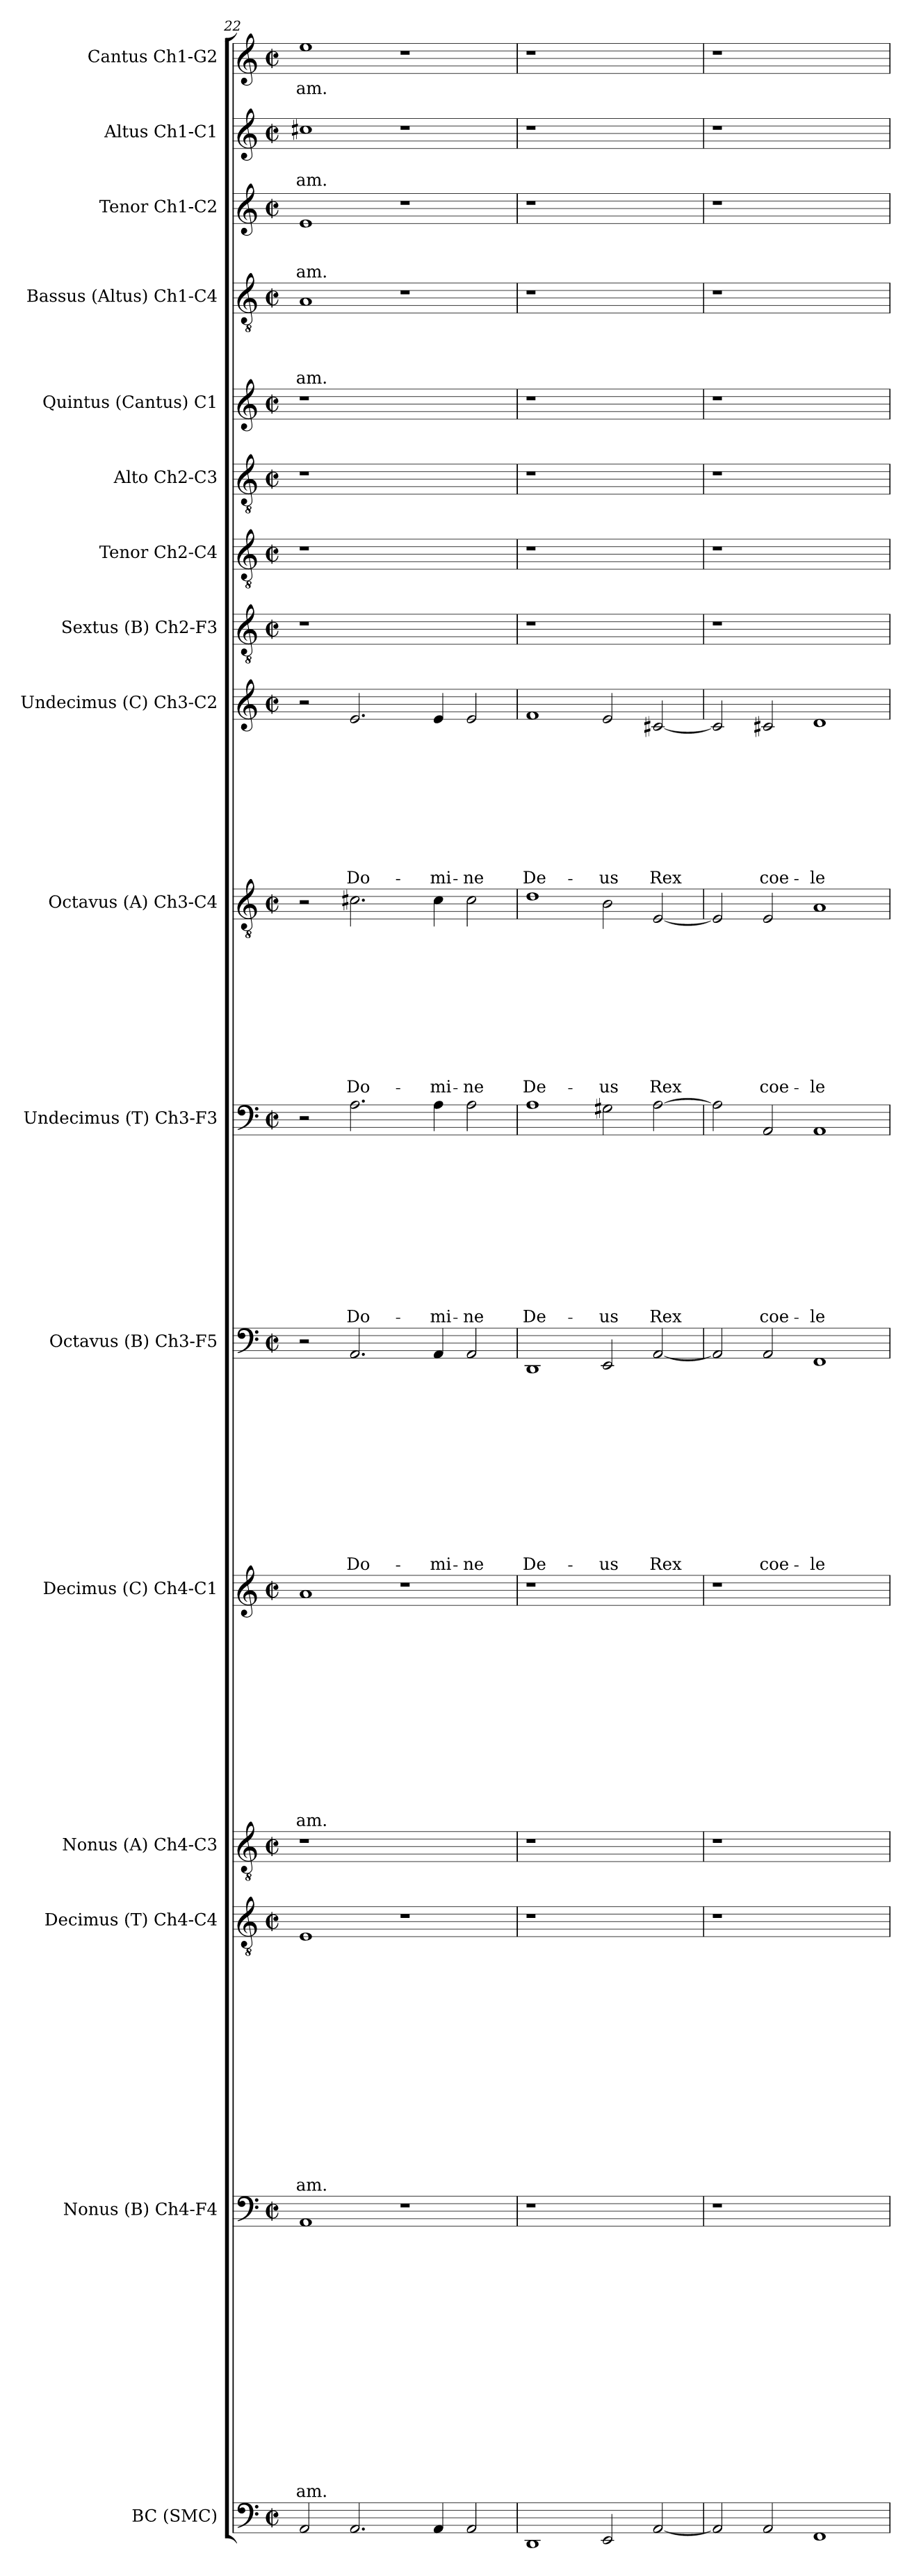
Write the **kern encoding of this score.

**kern	**kern	**text	**text	**text	**text	**text	**text	**text	**text	**text	**text	**text	**text	**text	**text	**text	**text	**kern	**text	**text	**text	**text	**text	**text	**text	**text	**text	**text	**text	**text	**text	**text	**text	**kern	**kern	**text	**text	**text	**text	**text	**text	**text	**text	**text	**text	**text	**text	**text	**kern	**text	**text	**text	**text	**text	**text	**text	**text	**text	**text	**text	**text	**kern	**text	**text	**text	**text	**text	**text	**text	**text	**text	**text	**text	**kern	**text	**text	**text	**text	**text	**text	**text	**text	**text	**text	**kern	**text	**text	**text	**text	**text	**text	**text	**text	**text	**kern	**kern	**kern	**kern	**kern	**text	**text	**text	**text	**kern	**text	**text	**text	**kern	**text	**text	**kern	**text
*part17	*part16	*part16	*part16	*part16	*part16	*part16	*part16	*part16	*part16	*part16	*part16	*part16	*part16	*part16	*part16	*part16	*part16	*part15	*part15	*part15	*part15	*part15	*part15	*part15	*part15	*part15	*part15	*part15	*part15	*part15	*part15	*part15	*part15	*part14	*part13	*part13	*part13	*part13	*part13	*part13	*part13	*part13	*part13	*part13	*part13	*part13	*part13	*part13	*part12	*part12	*part12	*part12	*part12	*part12	*part12	*part12	*part12	*part12	*part12	*part12	*part12	*part11	*part11	*part11	*part11	*part11	*part11	*part11	*part11	*part11	*part11	*part11	*part11	*part10	*part10	*part10	*part10	*part10	*part10	*part10	*part10	*part10	*part10	*part10	*part9	*part9	*part9	*part9	*part9	*part9	*part9	*part9	*part9	*part9	*part8	*part7	*part6	*part5	*part4	*part4	*part4	*part4	*part4	*part3	*part3	*part3	*part3	*part2	*part2	*part2	*part1	*part1
*staff17	*staff16	*staff16	*staff16	*staff16	*staff16	*staff16	*staff16	*staff16	*staff16	*staff16	*staff16	*staff16	*staff16	*staff16	*staff16	*staff16	*staff16	*staff15	*staff15	*staff15	*staff15	*staff15	*staff15	*staff15	*staff15	*staff15	*staff15	*staff15	*staff15	*staff15	*staff15	*staff15	*staff15	*staff14	*staff13	*staff13	*staff13	*staff13	*staff13	*staff13	*staff13	*staff13	*staff13	*staff13	*staff13	*staff13	*staff13	*staff13	*staff12	*staff12	*staff12	*staff12	*staff12	*staff12	*staff12	*staff12	*staff12	*staff12	*staff12	*staff12	*staff12	*staff11	*staff11	*staff11	*staff11	*staff11	*staff11	*staff11	*staff11	*staff11	*staff11	*staff11	*staff11	*staff10	*staff10	*staff10	*staff10	*staff10	*staff10	*staff10	*staff10	*staff10	*staff10	*staff10	*staff9	*staff9	*staff9	*staff9	*staff9	*staff9	*staff9	*staff9	*staff9	*staff9	*staff8	*staff7	*staff6	*staff5	*staff4	*staff4	*staff4	*staff4	*staff4	*staff3	*staff3	*staff3	*staff3	*staff2	*staff2	*staff2	*staff1	*staff1
*I"BC (SMC)	*I"Nonus (B) Ch4-F4	*	*	*	*	*	*	*	*	*	*	*	*	*	*	*	*	*I"Decimus (T) Ch4-C4	*	*	*	*	*	*	*	*	*	*	*	*	*	*	*	*I"Nonus (A) Ch4-C3	*I"Decimus (C) Ch4-C1	*	*	*	*	*	*	*	*	*	*	*	*	*	*I"Octavus (B) Ch3-F5	*	*	*	*	*	*	*	*	*	*	*	*	*I"Undecimus (T) Ch3-F3	*	*	*	*	*	*	*	*	*	*	*	*I"Octavus (A) Ch3-C4	*	*	*	*	*	*	*	*	*	*	*I"Undecimus (C) Ch3-C2	*	*	*	*	*	*	*	*	*	*I"Sextus (B) Ch2-F3	*I"Tenor Ch2-C4	*I"Alto Ch2-C3	*I"Quintus (Cantus) C1	*I"Bassus (Altus) Ch1-C4	*	*	*	*	*I"Tenor  Ch1-C2	*	*	*	*I"Altus  Ch1-C1	*	*	*I"Cantus  Ch1-G2	*
*	*I'9(B)	*	*	*	*	*	*	*	*	*	*	*	*	*	*	*	*	*	*	*	*	*	*	*	*	*	*	*	*	*	*	*	*	*I'9 (A)	*I'10 (C)	*	*	*	*	*	*	*	*	*	*	*	*	*	*I'8(B)	*	*	*	*	*	*	*	*	*	*	*	*	*I'11(T)	*	*	*	*	*	*	*	*	*	*	*	*I'8(A)	*	*	*	*	*	*	*	*	*	*	*I'11 (C)	*	*	*	*	*	*	*	*	*	*	*I'T	*I'A	*I'5(C)	*I'B(A)	*	*	*	*	*I'T	*	*	*	*I'A	*	*	*I'C1	*
*clefF4	*clefF4	*	*	*	*	*	*	*	*	*	*	*	*	*	*	*	*	*clefGv2	*	*	*	*	*	*	*	*	*	*	*	*	*	*	*	*clefGv2	*clefG2	*	*	*	*	*	*	*	*	*	*	*	*	*	*clefF4	*	*	*	*	*	*	*	*	*	*	*	*	*clefF4	*	*	*	*	*	*	*	*	*	*	*	*clefGv2	*	*	*	*	*	*	*	*	*	*	*clefG2	*	*	*	*	*	*	*	*	*	*clefGv2	*clefGv2	*clefGv2	*clefG2	*clefGv2	*	*	*	*	*clefG2	*	*	*	*clefG2	*	*	*clefG2	*
*k[]	*k[]	*	*	*	*	*	*	*	*	*	*	*	*	*	*	*	*	*k[]	*	*	*	*	*	*	*	*	*	*	*	*	*	*	*	*k[]	*k[]	*	*	*	*	*	*	*	*	*	*	*	*	*	*k[]	*	*	*	*	*	*	*	*	*	*	*	*	*k[]	*	*	*	*	*	*	*	*	*	*	*	*k[]	*	*	*	*	*	*	*	*	*	*	*k[]	*	*	*	*	*	*	*	*	*	*k[]	*k[]	*k[]	*k[]	*k[]	*	*	*	*	*k[]	*	*	*	*k[]	*	*	*k[]	*
*C:	*C:	*	*	*	*	*	*	*	*	*	*	*	*	*	*	*	*	*C:	*	*	*	*	*	*	*	*	*	*	*	*	*	*	*	*C:	*C:	*	*	*	*	*	*	*	*	*	*	*	*	*	*C:	*	*	*	*	*	*	*	*	*	*	*	*	*C:	*	*	*	*	*	*	*	*	*	*	*	*C:	*	*	*	*	*	*	*	*	*	*	*C:	*	*	*	*	*	*	*	*	*	*C:	*C:	*C:	*C:	*C:	*	*	*	*	*C:	*	*	*	*C:	*	*	*C:	*
*M2/2	*M2/2	*	*	*	*	*	*	*	*	*	*	*	*	*	*	*	*	*M2/2	*	*	*	*	*	*	*	*	*	*	*	*	*	*	*	*M2/2	*M2/2	*	*	*	*	*	*	*	*	*	*	*	*	*	*M2/2	*	*	*	*	*	*	*	*	*	*	*	*	*M2/2	*	*	*	*	*	*	*	*	*	*	*	*M2/2	*	*	*	*	*	*	*	*	*	*	*M2/2	*	*	*	*	*	*	*	*	*	*M2/2	*M2/2	*M2/2	*M2/2	*M2/2	*	*	*	*	*M2/2	*	*	*	*M2/2	*	*	*M2/2	*
*met(c|)	*met(c|)	*	*	*	*	*	*	*	*	*	*	*	*	*	*	*	*	*met(c|)	*	*	*	*	*	*	*	*	*	*	*	*	*	*	*	*met(c|)	*met(c|)	*	*	*	*	*	*	*	*	*	*	*	*	*	*met(c|)	*	*	*	*	*	*	*	*	*	*	*	*	*met(c|)	*	*	*	*	*	*	*	*	*	*	*	*met(c|)	*	*	*	*	*	*	*	*	*	*	*met(c|)	*	*	*	*	*	*	*	*	*	*met(c|)	*met(c|)	*met(c|)	*met(c|)	*met(c|)	*	*	*	*	*met(c|)	*	*	*	*met(c|)	*	*	*met(c|)	*
=22	=22	=22	=22	=22	=22	=22	=22	=22	=22	=22	=22	=22	=22	=22	=22	=22	=22	=22	=22	=22	=22	=22	=22	=22	=22	=22	=22	=22	=22	=22	=22	=22	=22	=22	=22	=22	=22	=22	=22	=22	=22	=22	=22	=22	=22	=22	=22	=22	=22	=22	=22	=22	=22	=22	=22	=22	=22	=22	=22	=22	=22	=22	=22	=22	=22	=22	=22	=22	=22	=22	=22	=22	=22	=22	=22	=22	=22	=22	=22	=22	=22	=22	=22	=22	=22	=22	=22	=22	=22	=22	=22	=22	=22	=22	=22	=22	=22	=22	=22	=22	=22	=22	=22	=22	=22	=22	=22	=22	=22	=22	=22	=22
2AA/	1AA	.	.	.	.	.	.	.	.	.	.	.	.	.	.	.	-am.	1E	.	.	.	.	.	.	.	.	.	.	.	.	.	.	-am.	1r	1a	.	.	.	.	.	.	.	.	.	.	.	.	-am.	2r	.	.	.	.	.	.	.	.	.	.	.	.	2r	.	.	.	.	.	.	.	.	.	.	.	2r	.	.	.	.	.	.	.	.	.	.	2r	.	.	.	.	.	.	.	.	.	1r	1r	1r	1r	1A	.	.	.	-am.	1e	.	.	-am.	1cc#X	.	-am.	1ee	-am.
2.AA/	.	.	.	.	.	.	.	.	.	.	.	.	.	.	.	.	.	.	.	.	.	.	.	.	.	.	.	.	.	.	.	.	.	.	.	.	.	.	.	.	.	.	.	.	.	.	.	.	2.AA/	.	.	.	.	.	.	.	.	.	.	.	Do-	2.A\	.	.	.	.	.	.	.	.	.	.	Do-	2.c#X\	.	.	.	.	.	.	.	.	.	Do-	2.e/	.	.	.	.	.	.	.	.	Do-	.	.	.	.	.	.	.	.	.	.	.	.	.	.	.	.	.	.
.	1r	.	.	.	.	.	.	.	.	.	.	.	.	.	.	.	.	1r	.	.	.	.	.	.	.	.	.	.	.	.	.	.	.	1ryy	1r	.	.	.	.	.	.	.	.	.	.	.	.	.	.	.	.	.	.	.	.	.	.	.	.	.	.	.	.	.	.	.	.	.	.	.	.	.	.	.	.	.	.	.	.	.	.	.	.	.	.	.	.	.	.	.	.	.	.	.	1ryy	1ryy	1ryy	1ryy	1r	.	.	.	.	1r	.	.	.	1r	.	.	1r	.
4AA/	.	.	.	.	.	.	.	.	.	.	.	.	.	.	.	.	.	.	.	.	.	.	.	.	.	.	.	.	.	.	.	.	.	.	.	.	.	.	.	.	.	.	.	.	.	.	.	.	4AA/	.	.	.	.	.	.	.	.	.	.	.	-mi-	4A\	.	.	.	.	.	.	.	.	.	.	-mi-	4c#\	.	.	.	.	.	.	.	.	.	-mi-	4e/	.	.	.	.	.	.	.	.	-mi-	.	.	.	.	.	.	.	.	.	.	.	.	.	.	.	.	.	.
2AA/	.	.	.	.	.	.	.	.	.	.	.	.	.	.	.	.	.	.	.	.	.	.	.	.	.	.	.	.	.	.	.	.	.	.	.	.	.	.	.	.	.	.	.	.	.	.	.	.	2AA/	.	.	.	.	.	.	.	.	.	.	.	-ne	2A\	.	.	.	.	.	.	.	.	.	.	-ne	2c#\	.	.	.	.	.	.	.	.	.	-ne	2e/	.	.	.	.	.	.	.	.	-ne	.	.	.	.	.	.	.	.	.	.	.	.	.	.	.	.	.	.
=23	=23	=23	=23	=23	=23	=23	=23	=23	=23	=23	=23	=23	=23	=23	=23	=23	=23	=23	=23	=23	=23	=23	=23	=23	=23	=23	=23	=23	=23	=23	=23	=23	=23	=23	=23	=23	=23	=23	=23	=23	=23	=23	=23	=23	=23	=23	=23	=23	=23	=23	=23	=23	=23	=23	=23	=23	=23	=23	=23	=23	=23	=23	=23	=23	=23	=23	=23	=23	=23	=23	=23	=23	=23	=23	=23	=23	=23	=23	=23	=23	=23	=23	=23	=23	=23	=23	=23	=23	=23	=23	=23	=23	=23	=23	=23	=23	=23	=23	=23	=23	=23	=23	=23	=23	=23	=23	=23	=23	=23	=23	=23	=23
1DD	1r	.	.	.	.	.	.	.	.	.	.	.	.	.	.	.	.	1r	.	.	.	.	.	.	.	.	.	.	.	.	.	.	.	1r	1r	.	.	.	.	.	.	.	.	.	.	.	.	.	1DD	.	.	.	.	.	.	.	.	.	.	.	De-	1A	.	.	.	.	.	.	.	.	.	.	De-	1d	.	.	.	.	.	.	.	.	.	De-	1f	.	.	.	.	.	.	.	.	De-	1r	1r	1r	1r	1r	.	.	.	.	1r	.	.	.	1r	.	.	1r	.
2EE/	1ryy	.	.	.	.	.	.	.	.	.	.	.	.	.	.	.	.	1ryy	.	.	.	.	.	.	.	.	.	.	.	.	.	.	.	1ryy	1ryy	.	.	.	.	.	.	.	.	.	.	.	.	.	2EE/	.	.	.	.	.	.	.	.	.	.	.	-us	2G#X\	.	.	.	.	.	.	.	.	.	.	-us	2B\	.	.	.	.	.	.	.	.	.	-us	2e/	.	.	.	.	.	.	.	.	-us	1ryy	1ryy	1ryy	1ryy	1ryy	.	.	.	.	1ryy	.	.	.	1ryy	.	.	1ryy	.
[2AA/	.	.	.	.	.	.	.	.	.	.	.	.	.	.	.	.	.	.	.	.	.	.	.	.	.	.	.	.	.	.	.	.	.	.	.	.	.	.	.	.	.	.	.	.	.	.	.	.	[2AA/	.	.	.	.	.	.	.	.	.	.	.	Rex	[2A\	.	.	.	.	.	.	.	.	.	.	Rex	[2E/	.	.	.	.	.	.	.	.	.	Rex	[2c#X/	.	.	.	.	.	.	.	.	Rex	.	.	.	.	.	.	.	.	.	.	.	.	.	.	.	.	.	.
=24	=24	=24	=24	=24	=24	=24	=24	=24	=24	=24	=24	=24	=24	=24	=24	=24	=24	=24	=24	=24	=24	=24	=24	=24	=24	=24	=24	=24	=24	=24	=24	=24	=24	=24	=24	=24	=24	=24	=24	=24	=24	=24	=24	=24	=24	=24	=24	=24	=24	=24	=24	=24	=24	=24	=24	=24	=24	=24	=24	=24	=24	=24	=24	=24	=24	=24	=24	=24	=24	=24	=24	=24	=24	=24	=24	=24	=24	=24	=24	=24	=24	=24	=24	=24	=24	=24	=24	=24	=24	=24	=24	=24	=24	=24	=24	=24	=24	=24	=24	=24	=24	=24	=24	=24	=24	=24	=24	=24	=24	=24	=24	=24
2AA/]	1r	.	.	.	.	.	.	.	.	.	.	.	.	.	.	.	.	1r	.	.	.	.	.	.	.	.	.	.	.	.	.	.	.	1r	1r	.	.	.	.	.	.	.	.	.	.	.	.	.	2AA/]	.	.	.	.	.	.	.	.	.	.	.	.	2A\]	.	.	.	.	.	.	.	.	.	.	.	2E/]	.	.	.	.	.	.	.	.	.	.	2c#/]	.	.	.	.	.	.	.	.	.	1r	1r	1r	1r	1r	.	.	.	.	1r	.	.	.	1r	.	.	1r	.
2AA/	.	.	.	.	.	.	.	.	.	.	.	.	.	.	.	.	.	.	.	.	.	.	.	.	.	.	.	.	.	.	.	.	.	.	.	.	.	.	.	.	.	.	.	.	.	.	.	.	2AA/	.	.	.	.	.	.	.	.	.	.	.	coe-	2AA/	.	.	.	.	.	.	.	.	.	.	coe-	2E/	.	.	.	.	.	.	.	.	.	coe-	2c#X/	.	.	.	.	.	.	.	.	coe-	.	.	.	.	.	.	.	.	.	.	.	.	.	.	.	.	.	.
1FF	1ryy	.	.	.	.	.	.	.	.	.	.	.	.	.	.	.	.	1ryy	.	.	.	.	.	.	.	.	.	.	.	.	.	.	.	1ryy	1ryy	.	.	.	.	.	.	.	.	.	.	.	.	.	1FF	.	.	.	.	.	.	.	.	.	.	.	-le-	1AA	.	.	.	.	.	.	.	.	.	.	-le-	1A	.	.	.	.	.	.	.	.	.	-le-	1d	.	.	.	.	.	.	.	.	-le-	1ryy	1ryy	1ryy	1ryy	1ryy	.	.	.	.	1ryy	.	.	.	1ryy	.	.	1ryy	.
=	=	=	=	=	=	=	=	=	=	=	=	=	=	=	=	=	=	=	=	=	=	=	=	=	=	=	=	=	=	=	=	=	=	=	=	=	=	=	=	=	=	=	=	=	=	=	=	=	=	=	=	=	=	=	=	=	=	=	=	=	=	=	=	=	=	=	=	=	=	=	=	=	=	=	=	=	=	=	=	=	=	=	=	=	=	=	=	=	=	=	=	=	=	=	=	=	=	=	=	=	=	=	=	=	=	=	=	=	=	=	=	=
*-	*-	*-	*-	*-	*-	*-	*-	*-	*-	*-	*-	*-	*-	*-	*-	*-	*-	*-	*-	*-	*-	*-	*-	*-	*-	*-	*-	*-	*-	*-	*-	*-	*-	*-	*-	*-	*-	*-	*-	*-	*-	*-	*-	*-	*-	*-	*-	*-	*-	*-	*-	*-	*-	*-	*-	*-	*-	*-	*-	*-	*-	*-	*-	*-	*-	*-	*-	*-	*-	*-	*-	*-	*-	*-	*-	*-	*-	*-	*-	*-	*-	*-	*-	*-	*-	*-	*-	*-	*-	*-	*-	*-	*-	*-	*-	*-	*-	*-	*-	*-	*-	*-	*-	*-	*-	*-	*-	*-	*-	*-	*-	*-
